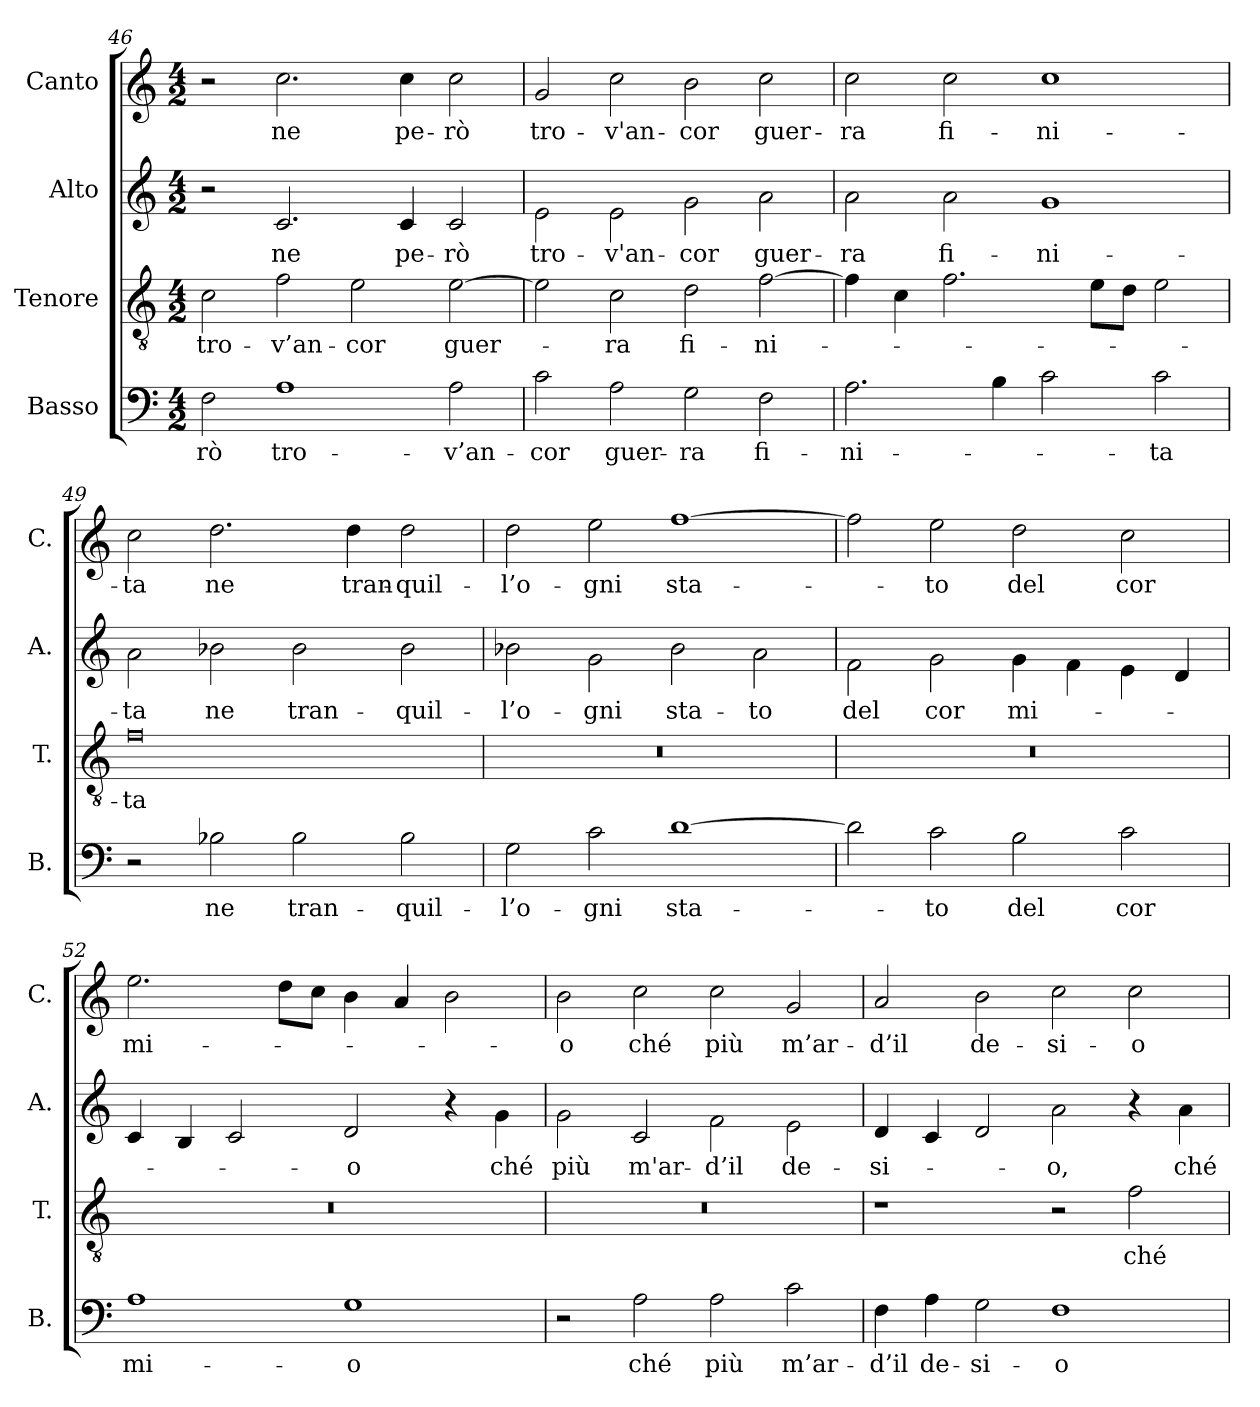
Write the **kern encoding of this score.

**kern	**text	**kern	**text	**kern	**text	**kern	**text
*part4	*part4	*part3	*part3	*part2	*part2	*part1	*part1
*staff4	*staff4	*staff3	*staff3	*staff2	*staff2	*staff1	*staff1
*I"Basso	*	*I"Tenore	*	*I"Alto	*	*I"Canto	*
*I'B.	*	*I'T.	*	*I'A.	*	*I'C.	*
*clefF4	*	*clefGv2	*	*clefG2	*	*clefG2	*
*k[]	*	*k[]	*	*k[]	*	*k[]	*
*M4/2	*	*M4/2	*	*M4/2	*	*M4/2	*
=46	=46	=46	=46	=46	=46	=46	=46
2F\	-rò	2c\	tro-	2r	.	2r	.
1A	tro-	2f\	-v’an-	2.c/	ne	2.cc\	ne
.	.	2e\	-cor	.	.	.	.
.	.	.	.	4c/	pe-	4cc\	pe-
2A\	-v’an-	[2e\	guer-	2c/	-rò	2cc\	-rò
=47	=47	=47	=47	=47	=47	=47	=47
2c\	-cor	2e\]	.	2e\	tro-	2g/	-tro-
2A\	guer-	2c\	-ra	2e\	-v'an-	2cc\	-v'an-
2G\	-ra	2d\	fi-	2g\	-cor	2b\	-cor
2F\	fi-	[2f\	-ni-	2a\	guer-	2cc\	guer-
=48	=48	=48	=48	=48	=48	=48	=48
2.A\	-ni-	4f\]	.	2a\	-ra	2cc\	-ra
.	.	4c\	.	.	.	.	.
.	.	2.f\	.	2a\	fi-	2cc\	fi-
4B\	.	.	.	.	.	.	.
2c\	.	.	.	1g	-ni-	1cc	-ni-
.	.	8e\L	.	.	.	.	.
.	.	8d\J	.	.	.	.	.
2c\	-ta	2e\	.	.	.	.	.
!!LO:LB:g=z
=49	=49	=49	=49	=49	=49	=49	=49
2r	.	0f	-ta	2a\	-ta	2cc\	-ta
2B-X\	-ne	.	.	2b-X\	ne	2.dd\	ne
2B-\	tran-	.	.	2b-\	tran-	.	.
.	.	.	.	.	.	4dd\	tran-
2B-\	-quil-	.	.	2b-\	-quil-	2dd\	-quil-
=50	=50	=50	=50	=50	=50	=50	=50
2G\	-l’o-	0r	.	2b-X\	-l’o-	2dd\	-l’o-
2c\	-gni	.	.	2g\	-gni	2ee\	-gni
[1d	sta-	.	.	2b-\	sta-	[1ff	sta-
.	.	.	.	2a\	-to	.	.
=51	=51	=51	=51	=51	=51	=51	=51
2d\]	.	0r	.	2f\	del	2ff\]	.
2c\	-to	.	.	2g\	cor	2ee\	-to
2B\	del	.	.	4g\	mi-	2dd\	del
.	.	.	.	4f\	.	.	.
2c\	cor	.	.	4e\	.	2cc\	cor
.	.	.	.	4d/	.	.	.
=52	=52	=52	=52	=52	=52	=52	=52
1A	mi-	0r	.	4c/	.	2.ee\	mi-
.	.	.	.	4B/	.	.	.
.	.	.	.	2c/	.	.	.
.	.	.	.	.	.	8dd\L	.
.	.	.	.	.	.	8cc\J	.
1G	-o	.	.	2d/	-o	4b\	.
.	.	.	.	.	.	4a/	.
.	.	.	.	4r	.	2b\	.
.	.	.	.	4g\	ché	.	.
!!LO:LB:g=z
=53	=53	=53	=53	=53	=53	=53	=53
2r	.	0r	.	2g\	più	2b\	-o
2A\	-ché	.	.	2c/	m'ar-	2cc\	ché
2A\	più	.	.	2f\	-d’il	2cc\	più
2c\	m’ar-	.	.	2e\	de-	2g/	m’ar-
=54	=54	=54	=54	=54	=54	=54	=54
4F\	-d’il	1r	.	4d/	-si-	2a/	-d’il
4A\	de-	.	.	4c/	.	.	.
2G\	-si-	.	.	2d/	.	2b\	de-
1F	-o	2r	.	2a\	-o,	2cc\	-si-
.	.	2f\	ché	4r	.	2cc\	-o
.	.	.	.	4a\	ché	.	.
=	=	=	=	=	=	=	=
*-	*-	*-	*-	*-	*-	*-	*-
